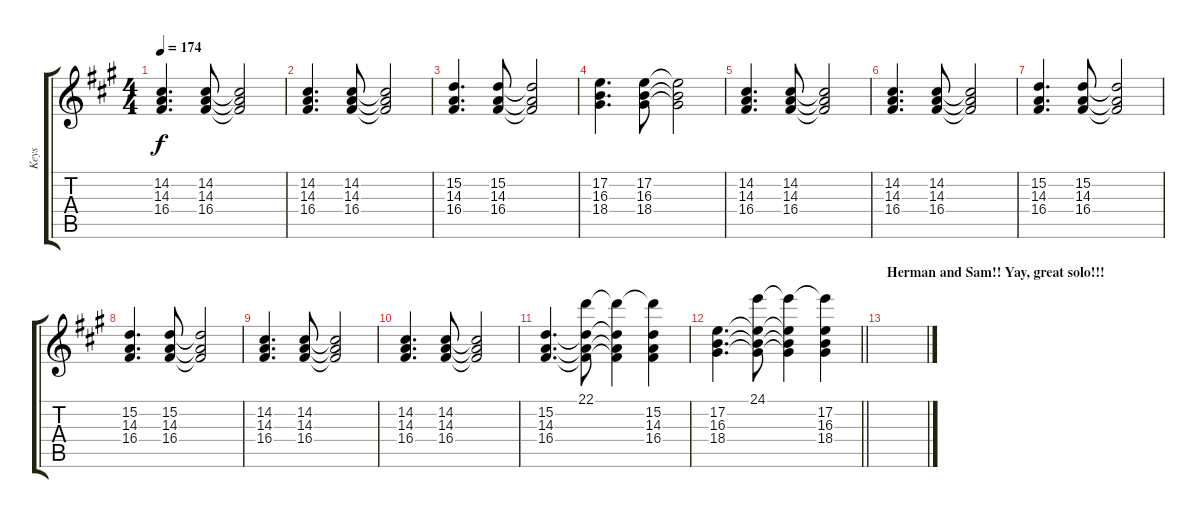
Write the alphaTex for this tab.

\track ("Keys" "Keys") {instrument lead1square}
\staff {score tabs}
\tuning (E4 B3 G3 D3 A2 E2) {hide}
\ts (4 4)
\tempo 174
\clef g2
\ks f#minor
(14.2 14.3 16.4).4{d dy f} (14.2 14.3 16.4).8 (14.2{t} 14.3{t} 16.4{t}).2 |
(14.2 14.3 16.4).4{d} (14.2 14.3 16.4).8 (14.2{t} 14.3{t} 16.4{t}).2 |
(15.2 14.3 16.4).4{d} (15.2 14.3 16.4).8 (15.2{t} 14.3{t} 16.4{t}).2 |
(17.2 16.3 18.4).4{d} (17.2 16.3 18.4).8 (17.2{t} 16.3{t} 18.4{t}).2 |
(14.2 14.3 16.4).4{d} (14.2 14.3 16.4).8 (14.2{t} 14.3{t} 16.4{t}).2 |
(14.2 14.3 16.4).4{d} (14.2 14.3 16.4).8 (14.2{t} 14.3{t} 16.4{t}).2 |
(15.2 14.3 16.4).4{d} (15.2 14.3 16.4).8 (15.2{t} 14.3{t} 16.4{t}).2 |
(15.2 14.3 16.4).4{d} (15.2 14.3 16.4).8 (15.2{t} 14.3{t} 16.4{t}).2 |
(14.2 14.3 16.4).4{d} (14.2 14.3 16.4).8 (14.2{t} 14.3{t} 16.4{t}).2 |
(14.2 14.3 16.4).4{d} (14.2 14.3 16.4).8 (14.2{t} 14.3{t} 16.4{t}).2 |
(15.2 14.3 16.4).4{d} (22.1 15.2{t} 14.3{t} 16.4{t}).8 (22.1{t} 15.2{t} 14.3{t} 16.4{t}).4 (22.1{t} 15.2 14.3 16.4).4 |
\barLineRight lightlight
(17.2 16.3 18.4).4{d} (24.1 17.2{t} 16.3{t} 18.4{t}).8 (24.1{t} 17.2{t} 16.3{t} 18.4{t}).4 (24.1{t} 17.2 16.3 18.4).4 |
\section ("" "Herman and Sam!! Yay, great solo!!!")
